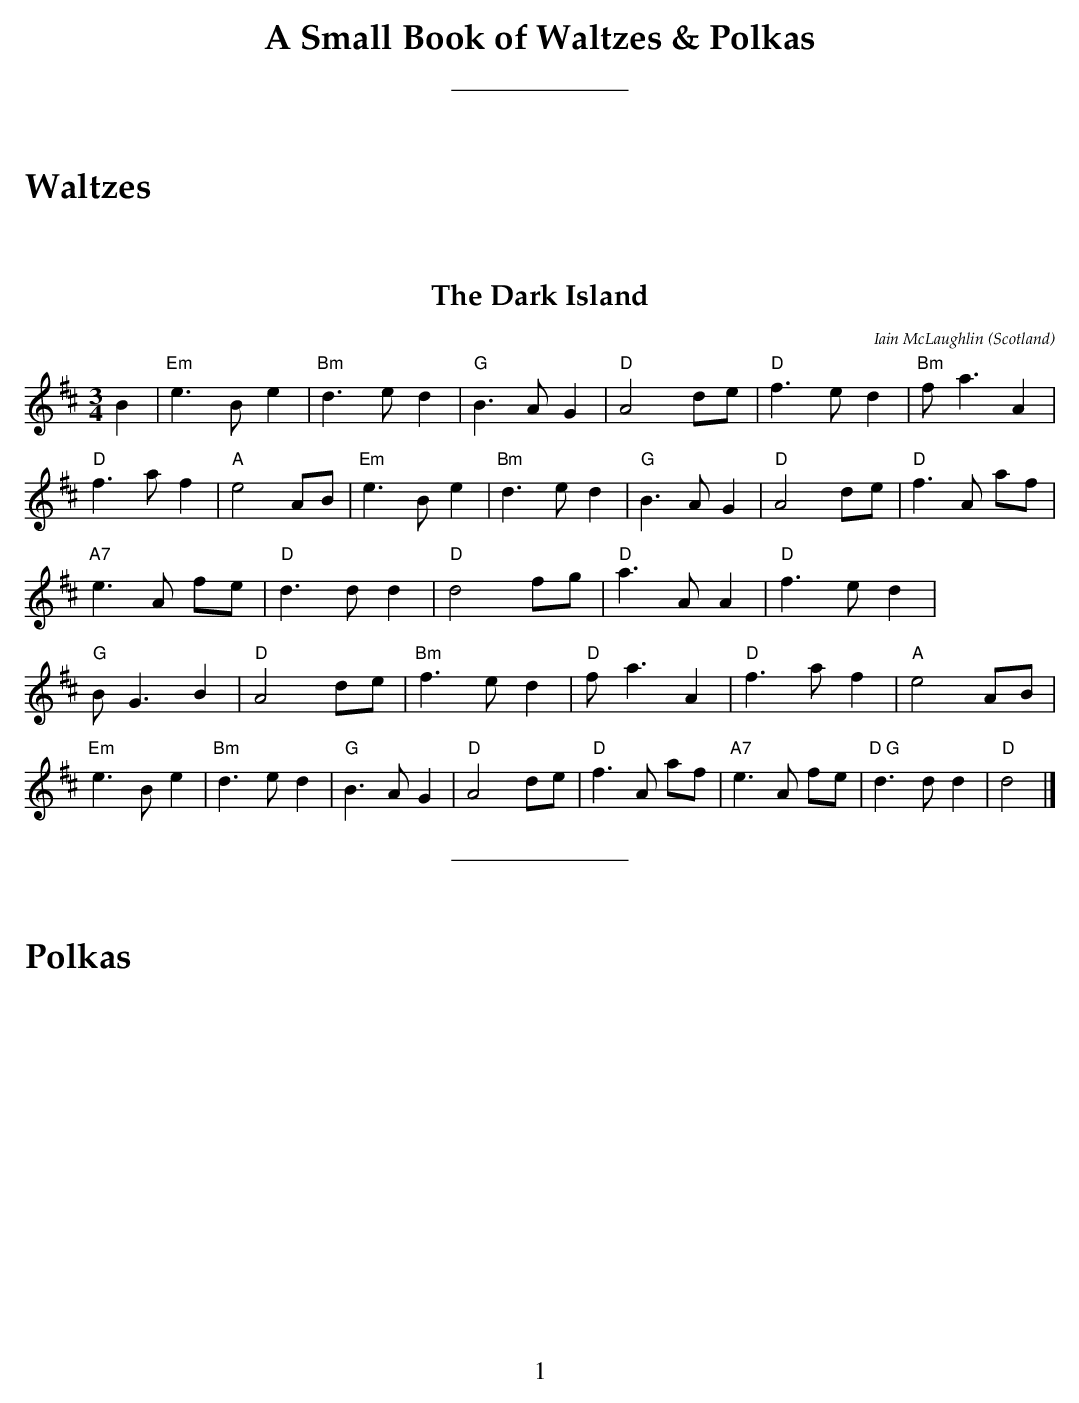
X:1
T:The Dark Island
C:Iain McLaughlin
O:Scotland
M:3/4
L:1/8
K:D
B2 | "Em"e3 Be2 | "Bm"d3 ed2 | "G"B3A G2 | "D"A4 de | "D"f3 e d2 |
"Bm"f a3 A2 | "D"f3a f2 | "A"e4 AB | "Em"e3 Be2 | "Bm"d3 ed2 | "G"B3A G2 |
"D"A4 de | "D"f3 A af | "A7"e3 A fe | "D"d3 d d2 | "D"d4 fg | "D"a3 AA2 |
"D"f3 e d2 | "G"B G3 B2 | "D"A4 de | "Bm"f3 e d2 | "D"f a3 A2 | "D"f3 a f2 |
"A"e4 AB | "Em"e3 Be2 | "Bm"d3 ed2 | "G"B3A G2 | "D"A4 de | "D"f3 A af |
"A7"e3 A fe | "D G"d3dd2  | "D"d4 |]
